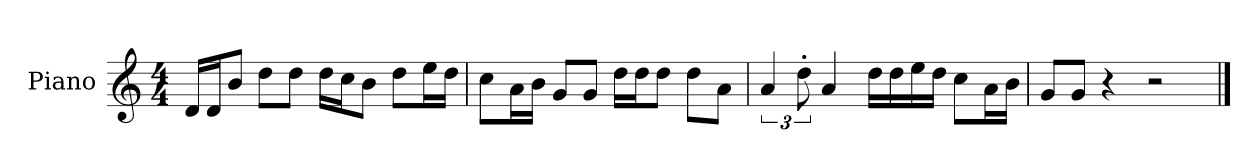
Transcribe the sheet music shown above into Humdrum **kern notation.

**kern
*part1
*staff1
*I"Piano
*I'P-no
*clefG2
*k[]
*M4/4
*MM90
=1
16d/LL
16d/J
8b/J
8dd\L
8dd\J
16dd\LL
16cc\J
8b\J
8dd\L
16ee\L
16dd\JJ
=2
8cc\L
16a\L
16b\JJ
8g/L
8g/J
16dd\LL
16dd\J
8dd\J
8dd\L
8a\J
=3
6a/
12dd'\
4a/
16dd\LL
16dd\
16ee\
16dd\JJ
8cc\L
16a\L
16b\JJ
=4
8g/L
8g/J
4r
2r
==
*-
